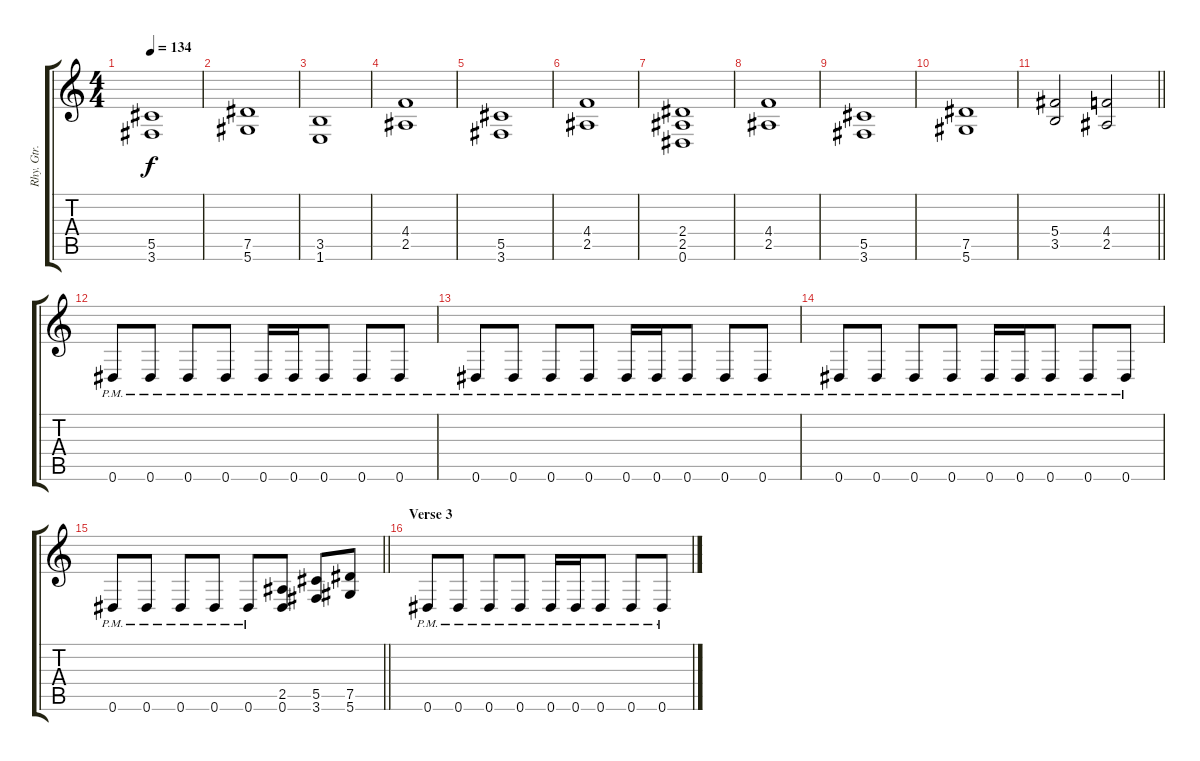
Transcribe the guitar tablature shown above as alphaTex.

\track ("Rhy. Gtr. 2" "Rhy. Gtr. ") {instrument distortionguitar}
\staff {score tabs}
\tuning (Eb4 Bb3 Gb3 Db3 Ab2 Eb2) {hide}
\ts (4 4)
\tempo 134
\clef g2
\ks c
(5.5 3.6).1{dy f} |
(7.5 5.6).1 |
(3.5 1.6).1 |
(4.4 2.5).1 |
(5.5 3.6).1 |
(4.4 2.5).1 |
(2.4 2.5 0.6).1 |
(4.4 2.5).1 |
(5.5 3.6).1 |
(7.5 5.6).1 |
\barLineRight lightlight
(5.4 3.5).2 (4.4 2.5).2 |
\section ("" "")
0.6{pm}.8{volume 6} 0.6{pm}.8 0.6{pm}.8 0.6{pm}.8 0.6{pm}.16 0.6{pm}.16 0.6{pm}.8 0.6{pm}.8 0.6{pm}.8 |
0.6{pm}.8 0.6{pm}.8 0.6{pm}.8 0.6{pm}.8 0.6{pm}.16 0.6{pm}.16 0.6{pm}.8 0.6{pm}.8 0.6{pm}.8 |
0.6{pm}.8 0.6{pm}.8 0.6{pm}.8 0.6{pm}.8 0.6{pm}.16 0.6{pm}.16 0.6{pm}.8 0.6{pm}.8 0.6{pm}.8 |
\barLineRight lightlight
0.6{pm}.8 0.6{pm}.8 0.6{pm}.8 0.6{pm}.8 0.6{pm}.8 (2.5 0.6).8 (5.5 3.6).8 (7.5 5.6).8 |
\section ("" "Verse 3")
0.6{pm}.8 0.6{pm}.8 0.6{pm}.8 0.6{pm}.8 0.6{pm}.16 0.6{pm}.16 0.6{pm}.8 0.6{pm}.8 0.6{pm}.8
